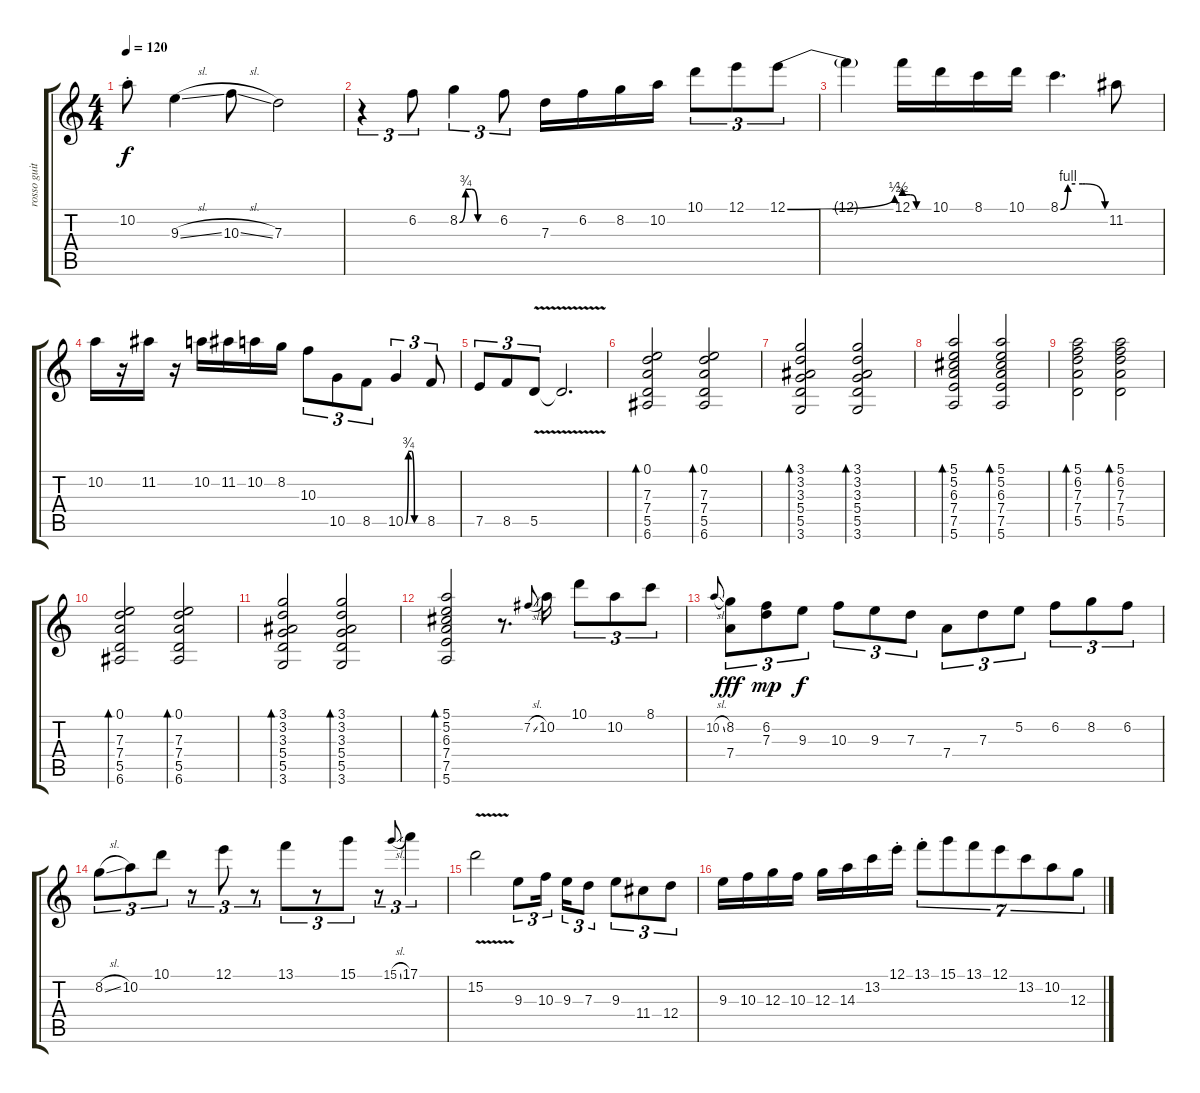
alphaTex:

\track ("rosso guitar" "rosso guit") {instrument electricguitarjazz}
\staff {score tabs}
\tuning (E4 B3 G3 D3 A2 E2) {hide}
\ts (4 4)
\tempo 120
\clef g2
\ks c
10.2{st}.8{dy f} 9.3{sl}.4 10.3{sl}.8 7.3.2 |
r.4{tu (3 2)} 6.2.8{tu (3 2)} 8.2{be (custom 0 0 10 3 20 3 30 0 60 0)}.4{tu (3 2)} 6.2.8{tu (3 2)} 7.3.16 6.2.16 8.2.16 10.2.16 10.1.8{tu (3 2)} 12.1.8{tu (3 2)} 12.1{be (bend 0 0 60 2)}.8{tu (3 2)} |
12.1{t}.4 12.1{be (custom 0 2 15 2 30 0 60 0)}.16 10.1.16 8.1.16 10.1.16 8.1{be (custom 0 0 10 4 20 4 30 4 34 4 60 0)}.4{d} 11.2.8 |
10.2.16 r.16 11.2.16 r.16 10.2.16 11.2.16 10.2.16 8.2.16 10.3.8{tu (3 2)} 10.5.8{tu (3 2)} 8.5.8{tu (3 2)} 10.5{be (custom 0 0 10 3 20 3 30 0 60 0)}.4{tu (3 2)} 8.5.8{tu (3 2)} |
7.5.8{tu (3 2)} 8.5.8{tu (3 2)} 5.5{v}.8{tu (3 2)} 5.5{t}.2{d} |
(0.1 7.3 7.4 5.5 6.6).2{bd 60 instrument acousticguitarsteel} (0.1 7.3 7.4 5.5 6.6).2{bd 60} |
(3.1 3.2 3.3 5.4 5.5 3.6).2{bd 60} (3.1 3.2 3.3 5.4 5.5 3.6).2{bd 60} |
(5.1 5.2 6.3 7.4 7.5 5.6).2{bd 60} (5.1 5.2 6.3 7.4 7.5 5.6).2{bd 60} |
(5.1 6.2 7.3 7.4 5.5).2{bd 60} (5.1 6.2 7.3 7.4 5.5).2{bd 60} |
(0.1 7.3 7.4 5.5 6.6).2{bd 60} (0.1 7.3 7.4 5.5 6.6).2{bd 60} |
(3.1 3.2 3.3 5.4 5.5 3.6).2{bd 60} (3.1 3.2 3.3 5.4 5.5 3.6).2{bd 60} |
(5.1 5.2 6.3 7.4 7.5 5.6).2{bd 60} r.8{d} 7.2{sl}.8{gr onbeat} 10.2.16{instrument overdrivenguitar} 10.1.8{tu (3 2)} 10.2.8{tu (3 2)} 8.1.8{tu (3 2)} |
10.2{sl}.8{gr onbeat} (8.2 7.4).8{tu (3 2) dy fff} (6.2 7.3).8{tu (3 2) dy mp} 9.3.8{tu (3 2) dy f} 10.3.8{tu (3 2)} 9.3.8{tu (3 2)} 7.3.8{tu (3 2)} 7.4.8{tu (3 2)} 7.3.8{tu (3 2)} 5.2.8{tu (3 2)} 6.2.8{tu (3 2)} 8.2.8{tu (3 2)} 6.2.8{tu (3 2)} |
8.2{sl}.8{tu (3 2)} 10.2.8{tu (3 2)} 10.1.8{tu (3 2)} r.8{tu (3 2)} 12.1.8{tu (3 2)} r.8{tu (3 2)} 13.1.8{tu (3 2)} r.8{tu (3 2)} 15.1.8{tu (3 2)} r.8{tu (3 2)} 15.1{sl}.8{gr onbeat} 17.1.4{tu (3 2)} |
15.2{v}.2 9.3.8{tu (3 2)} 10.3.16{tu (3 2) beam splitsecondary} 9.3.16{tu (3 2)} 7.3.8{tu (3 2)} 9.3.8{tu (3 2)} 11.4.8{tu (3 2)} 12.4.8{tu (3 2)} |
9.3.16 10.3.16 12.3.16 10.3.16 12.3.16 14.3.16 13.2.16 12.1{st}.16 13.1{st}.8{tu (7 4)} 15.1.8{tu (7 4)} 13.1.8{tu (7 4)} 12.1.8{tu (7 4)} 13.2.8{tu (7 4)} 10.2.8{tu (7 4)} 12.3.8{tu (7 4)}
